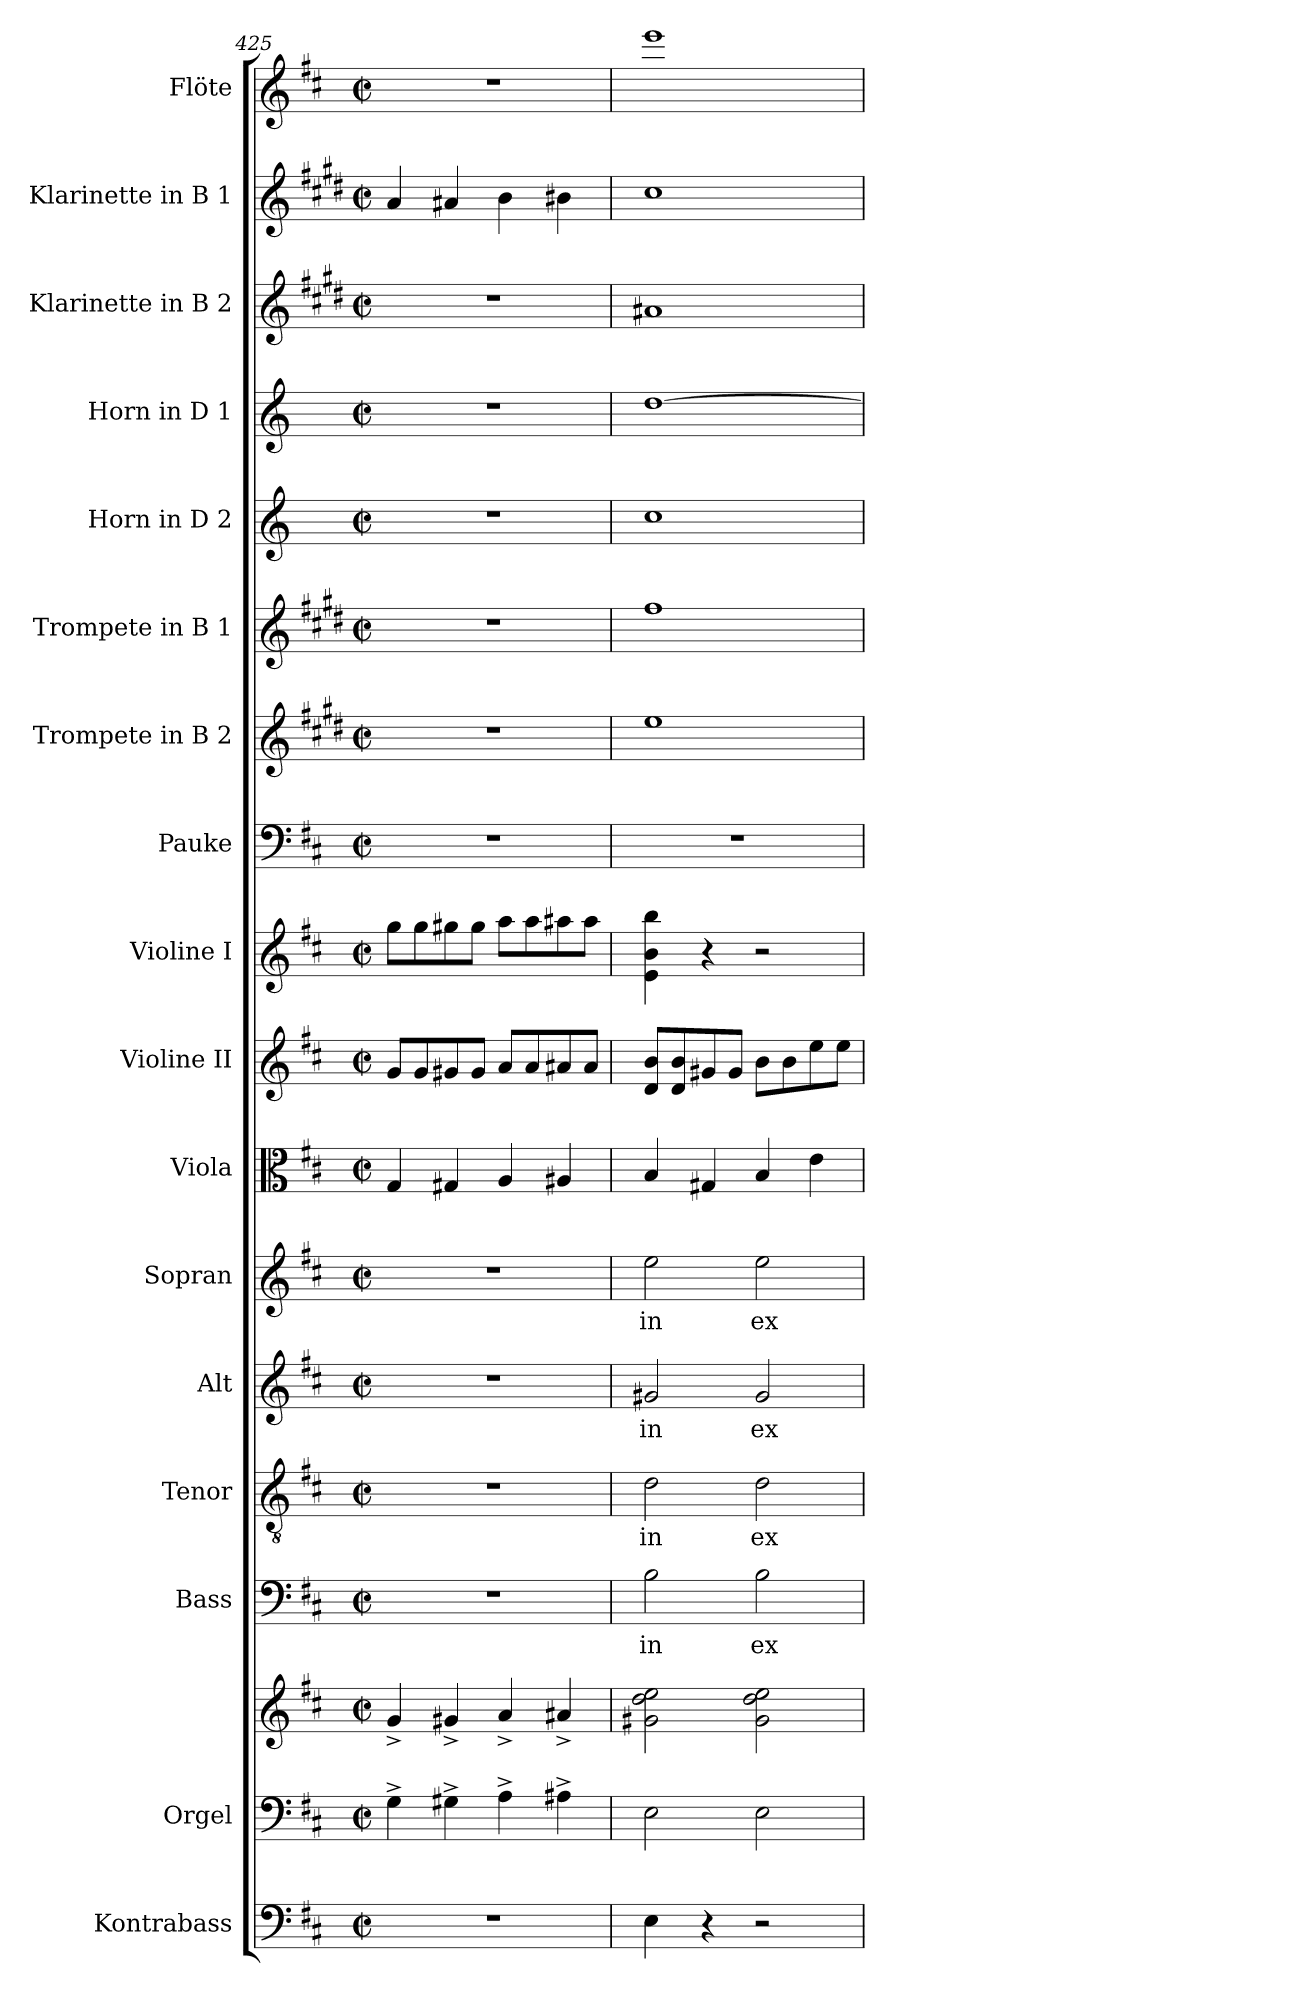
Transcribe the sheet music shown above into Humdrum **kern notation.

**kern	**kern	**kern	**kern	**text	**kern	**text	**kern	**text	**kern	**text	**kern	**kern	**kern	**kern	**kern	**kern	**kern	**kern	**kern	**kern	**kern
*part17	*part16	*part16	*part15	*part15	*part14	*part14	*part13	*part13	*part12	*part12	*part11	*part10	*part9	*part8	*part7	*part6	*part5	*part4	*part3	*part2	*part1
*staff18	*staff17	*staff16	*staff15	*staff15	*staff14	*staff14	*staff13	*staff13	*staff12	*staff12	*staff11	*staff10	*staff9	*staff8	*staff7	*staff6	*staff5	*staff4	*staff3	*staff2	*staff1
*I"Kontrabass	*I"Orgel	*	*I"Bass	*	*I"Tenor	*	*I"Alt	*	*I"Sopran	*	*I"Viola	*I"Violine II	*I"Violine I	*I"Pauke	*I"Trompete in B 2	*I"Trompete in B 1	*I"Horn in D 2	*I"Horn in D 1	*I"Klarinette in B 2	*I"Klarinette in B 1	*I"Flöte
*I'Kb.	*I'Org.	*	*I'B	*	*I'T	*	*I'A	*	*I'S	*	*I'Vla.	*I'Vl. II	*I'Vl. I	*I'Pk.	*I'Trp. 2	*I'Trp. 1	*I'Hrn. 2	*I'Hrn. 1	*I'Kl. 2	*I'Kl. 1	*I'Fl.
*clefF4	*clefF4	*clefG2	*clefF4	*	*clefGv2	*	*clefG2	*	*clefG2	*	*clefC3	*clefG2	*clefG2	*clefF4	*clefG2	*clefG2	*clefG2	*clefG2	*clefG2	*clefG2	*clefG2
*ITrd7c12	*	*	*	*	*	*	*	*	*	*	*	*	*	*	*ITrd1c2	*ITrd1c2	*ITrd-1c-2	*ITrd-1c-2	*ITrd1c2	*ITrd1c2	*
*k[f#c#]	*k[f#c#]	*k[f#c#]	*k[f#c#]	*	*k[f#c#]	*	*k[f#c#]	*	*k[f#c#]	*	*k[f#c#]	*k[f#c#]	*k[f#c#]	*k[f#c#]	*k[f#c#]	*k[f#c#]	*k[f#c#]	*k[f#c#]	*k[f#c#]	*k[f#c#]	*k[f#c#]
*D:	*D:	*D:	*D:	*	*D:	*	*D:	*	*D:	*	*D:	*D:	*D:	*D:	*D:	*D:	*D:	*D:	*D:	*D:	*D:
*M2/2	*M2/2	*M2/2	*M2/2	*	*M2/2	*	*M2/2	*	*M2/2	*	*M2/2	*M2/2	*M2/2	*M2/2	*M2/2	*M2/2	*M2/2	*M2/2	*M2/2	*M2/2	*M2/2
*met(c|)	*met(c|)	*met(c|)	*met(c|)	*	*met(c|)	*	*met(c|)	*	*met(c|)	*	*met(c|)	*met(c|)	*met(c|)	*met(c|)	*met(c|)	*met(c|)	*met(c|)	*met(c|)	*met(c|)	*met(c|)	*met(c|)
=425	=425	=425	=425	=425	=425	=425	=425	=425	=425	=425	=425	=425	=425	=425	=425	=425	=425	=425	=425	=425	=425
1r	4G^>\	4g^</	1r	.	1r	.	1r	.	1r	.	4G/	8g/L	8gg\L	1r	1r	1r	1r	1r	1r	4g/	1r
.	.	.	.	.	.	.	.	.	.	.	.	8g/	8gg\	.	.	.	.	.	.	.	.
.	4G#X^>\	4g#X^</	.	.	.	.	.	.	.	.	4G#X/	8g#X/	8gg#X\	.	.	.	.	.	.	4g#X/	.
.	.	.	.	.	.	.	.	.	.	.	.	8g#/J	8gg#\J	.	.	.	.	.	.	.	.
.	4A^>\	4a^</	.	.	.	.	.	.	.	.	4A/	8a/L	8aa\L	.	.	.	.	.	.	4a\	.
.	.	.	.	.	.	.	.	.	.	.	.	8a/	8aa\	.	.	.	.	.	.	.	.
.	4A#X^>\	4a#X^</	.	.	.	.	.	.	.	.	4A#X/	8a#X/	8aa#X\	.	.	.	.	.	.	4a#X\	.
.	.	.	.	.	.	.	.	.	.	.	.	8a#/J	8aa#\J	.	.	.	.	.	.	.	.
=426	=426	=426	=426	=426	=426	=426	=426	=426	=426	=426	=426	=426	=426	=426	=426	=426	=426	=426	=426	=426	=426
!	!	!	!	!LO:LY:b	!	!LO:LY:b	!	!LO:LY:b	!	!LO:LY:b	!	!	!	!	!	!	!	!	!	!	!
4EE\	2E\	2g#X\ 2dd\ 2ee\	2B\	in	2d\	in	2g#X/	in	2ee\	in	4B/	8d/ 8b/L	4e\ 4b\ 4bb\	1r	1dd	1ee	1dd	[1ee	1g#X	1b	1eee
.	.	.	.	.	.	.	.	.	.	.	.	8d/ 8b/	.	.	.	.	.	.	.	.	.
4r	.	.	.	.	.	.	.	.	.	.	4G#X/	8g#X/	4r	.	.	.	.	.	.	.	.
.	.	.	.	.	.	.	.	.	.	.	.	8g#/J	.	.	.	.	.	.	.	.	.
!	!	!	!	!LO:LY:b	!	!LO:LY:b	!	!LO:LY:b	!	!LO:LY:b	!	!	!	!	!	!	!	!	!	!	!
2r	2E\	2g#\ 2dd\ 2ee\	2B\	ex-	2d\	ex-	2g#/	ex-	2ee\	ex-	4B/	8b\L	2r	.	.	.	.	.	.	.	.
.	.	.	.	.	.	.	.	.	.	.	.	8b\	.	.	.	.	.	.	.	.	.
.	.	.	.	.	.	.	.	.	.	.	4e\	8ee\	.	.	.	.	.	.	.	.	.
.	.	.	.	.	.	.	.	.	.	.	.	8ee\J	.	.	.	.	.	.	.	.	.
=	=	=	=	=	=	=	=	=	=	=	=	=	=	=	=	=	=	=	=	=	=
*-	*-	*-	*-	*-	*-	*-	*-	*-	*-	*-	*-	*-	*-	*-	*-	*-	*-	*-	*-	*-	*-
